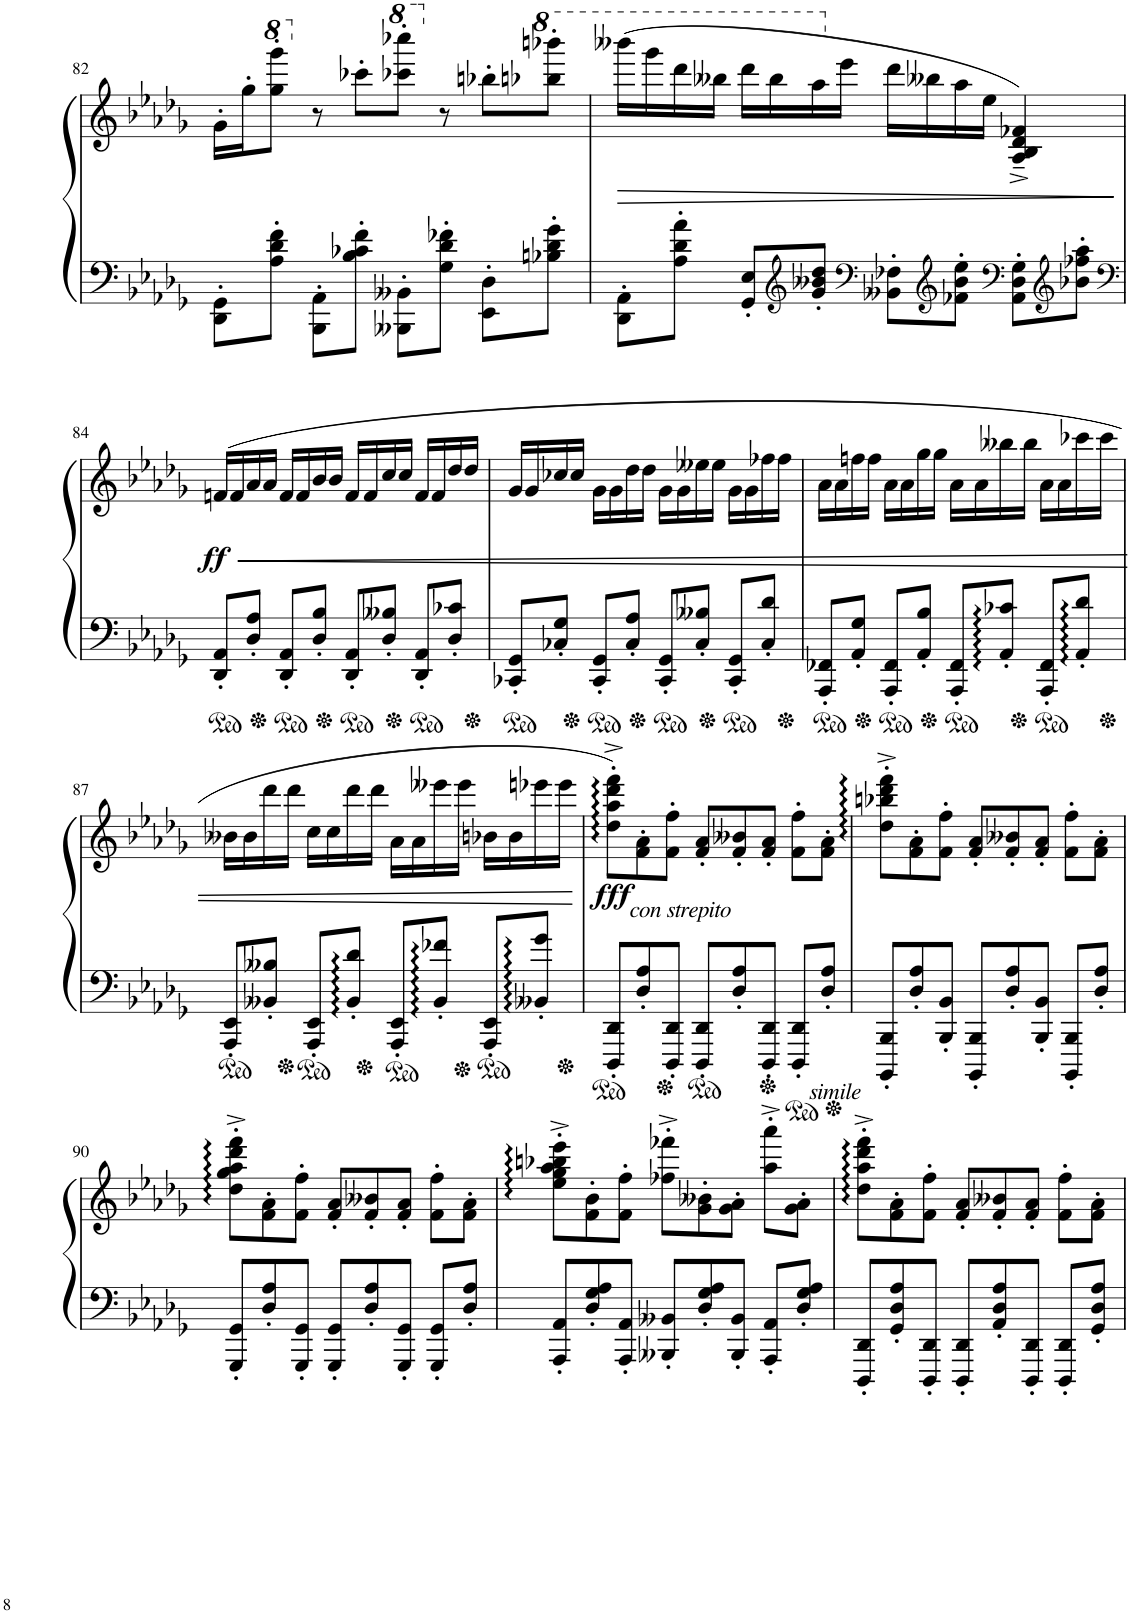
**kern	**kern	**dynam
*part1	*part1	*part1
*staff2	*staff1	*staff1/2
*I"Piano	*	*
*I'Pno	*	*
!!LO:PB:g=z
*clefF4	*clefG2	*
*k[b-e-a-d-g-]	*k[b-e-a-d-g-]	*
*M4/4	*M4/4	*
=82	=82	=82
8DD-\' 8GG-\'L	16g-'\LL	.
.	16gg-'\J	.
*	*8va	*
8A-\' 8d-\' 8f\'J	8ggg-\' 8gggg-\'J	.
*	*X8va	*
8BBB-\' 8AA-\'L	8r	.
8B-\' 8c-X\' 8f\'J	8ccc-X'\L	.
*	*8va	*
8BBB--X\' 8BB--X\'L	8cccc-X\' 8ccccc-X\'J	.
*	*X8va	*
8G-\' 8d-\' 8f-X\'J	8r	.
8EE-\' 8D-\'L	8bb-X'\L	.
*	*8va	*
8B-X\' 8d-\' 8g-\'J	8bbb-X\' 8bbbb-X\'J	.
=83	=83	=83
!	!	!LO:HP:b
8DD-\' 8AA-\'L	(16bbbb--X\LL	>
.	16gggg-\	.
8A-\' 8d-\' 8a-\'J	16dddd-\	.
.	16bbb--X\JJ	.
8GG-/' 8E-/'L	16dddd-\LL	.
.	16bbb--\	.
*clefG2	*	*
8g-/' 8b--X/' 8dd-/'J	16aaa-\	.
*	*X8va	*
.	16eee-\JJ	.
*clefF4	*	*
8BB--X\' 8F-X\'L	16ddd-\LL	.
.	16bb--X\	.
*clefG2	*	*
8f-X\' 8b--\' 8ee-\'J	16aa-\	.
.	16ee-\JJ	.
*clefF4	*	*
8AA-\' 8D-\' 8G-\'L	4A-/~^ 4B-/~^ 4d-/~^ 4f-X/~^)	.
*clefG2	*	*
8b-X\' 8ff-X\' 8aa-\'J	.	.
.	.	]
!!LO:LB:g=z
=84	=84	=84
*clefF4	*	*
!	!	!LO:HP:b
!	!	!LO:DY:n=1:b
8DD-/' 8AA-/'L	(16fn/LL	< ff
.	16f/	.
8D-/' 8A-/'J	16a-/	.
.	16a-/JJ	.
8DD-/' 8AA-/'L	16f/LL	.
.	16f/	.
8D-/' 8B-/'J	16b-/	.
.	16b-/JJ	.
8DD-/' 8AA-/'L	16f/LL	.
.	16f/	.
8D-/' 8B--X/'J	16cc/	.
.	16cc/JJ	.
8DD-/' 8AA-/'L	16f/LL	.
.	16f/	.
8D-/' 8c-X/'J	16dd-/	.
.	16dd-/JJ	.
=85	=85	=85
8CC-X/' 8GG-/'L	16g-/LL	.
.	16g-/	.
8C-X/' 8G-/'J	16cc-X/	.
.	16cc-/JJ	.
8CC-/' 8GG-/'L	16g-\LL	.
.	16g-\	.
8C-/' 8A-/'J	16dd-\	.
.	16dd-\JJ	.
8CC-/' 8GG-/'L	16g-\LL	.
.	16g-\	.
8C-/' 8B--X/'J	16ee--X\	.
.	16ee--\JJ	.
8CC-/' 8GG-/'L	16g-\LL	.
.	16g-\	.
8C-/' 8d-/'J	16ff-X\	.
.	16ff-\JJ	.
=86	=86	=86
8AAA-/' 8FF-X/'L	16a-\LL	.
.	16a-\	.
8AA-/' 8G-/'J	16ffn\	.
.	16ff\JJ	.
8AAA-/' 8FF-/'L	16a-\LL	.
.	16a-\	.
8AA-/' 8B-/'J	16gg-\	.
.	16gg-\JJ	.
8AAA-/' 8FF-/'L	16a-\LL	.
.	16a-\	.
8AA-/' 8c-X/'J	16bb--X\	.
.	16bb--\JJ	.
8AAA-/' 8FF-/'L	16a-\LL	.
.	16a-\	.
8AA-/' 8d-/'J	16ccc-X\	.
.	16ccc-\JJ	.
!!LO:LB:g=z
=87	=87	=87
8AAA-/' 8EE-/'L	16b--X\LL	.
.	16b--\	.
8BB--X/' 8B--X/'J	16ddd-\	.
.	16ddd-\JJ	.
8AAA-/' 8EE-/'L	16cc\LL	.
.	16cc\	.
8BB--/' 8d-/'J	16ddd-\	.
.	16ddd-\JJ	.
8AAA-/' 8EE-/'L	16a-\LL	.
.	16a-\	.
8BB--/' 8f-X/'J	16eee--X\	.
.	16eee--\JJ	.
8AAA-/' 8EE-/'L	16b-X\LL	.
.	16b-\	.
8BB--X/' 8g-/'J	16eee-X\	.
.	16eee-\JJ	.
.	.	[
=88	=88	=88
!	!LO:TX:b:i:t=con strepito	!
!	!	!LO:DY:b
8DDD-/' 8DD-/'L	8dd-\'^ 8aa-\'^ 8ddd-\'^ 8fff\'^L)	fff
8D-/' 8A-/'	8f\' 8a-\'	.
8DDD-/' 8DD-/'J	8f\' 8ff\'J	.
8DDD-/' 8DD-/'L	8f/' 8a-/'L	.
8D-/' 8A-/'	8f/' 8b--X/'	.
8DDD-/' 8DD-/'J	8f/' 8a-/'J	.
8DDD-/' 8DD-/'L	8f\' 8ff\'L	.
8D-/' 8A-/'J	8f\' 8a-\'J	.
=89	=89	=89
!LO:TX:b:i:t=simile	!	!
8BBBB-/' 8BBB-/'L	8dd-\'^ 8bb-X\'^ 8ddd-\'^ 8fff\'^L	.
8D-/' 8A-/'	8f\' 8a-\'	.
8BBB-/' 8BB-/'J	8f\' 8ff\'J	.
8BBBB-/' 8BBB-/'L	8f/' 8a-/'L	.
8D-/' 8A-/'	8f/' 8b--X/'	.
8BBB-/' 8BB-/'J	8f/' 8a-/'J	.
8BBBB-/' 8BBB-/'L	8f\' 8ff\'L	.
8D-/' 8A-/'J	8f\' 8a-\'J	.
!!LO:LB:g=z
=90	=90	=90
8GGG-/' 8GG-/'L	8dd-\'^ 8gg-\'^ 8aa-\'^ 8ddd-\'^ 8fff\'^L	.
8D-/' 8A-/'	8f\' 8a-\'	.
8GGG-/' 8GG-/'J	8f\' 8ff\'J	.
8GGG-/' 8GG-/'L	8f/' 8a-/'L	.
8D-/' 8A-/'	8f/' 8b--X/'	.
8GGG-/' 8GG-/'J	8f/' 8a-/'J	.
8GGG-/' 8GG-/'L	8f\' 8ff\'L	.
8D-/' 8A-/'J	8f\' 8a-\'J	.
=91	=91	=91
8AAA-/' 8AA-/'L	8ee-\'^ 8gg-\'^ 8aa-\'^ 8bb-X\'^ 8eee-\'^L	.
8D-/' 8G-/' 8A-/'	8f\' 8b-\'	.
8AAA-/' 8AA-/'J	8f\' 8ff\'J	.
8BBB--X/' 8BB--X/'L	8ff-X\'^ 8fff-X\'^L	.
8D-/' 8G-/' 8A-/'	8g-\' 8b--X\'	.
8BBB--/' 8BB--/'J	8g-\' 8a-\'J	.
8AAA-/' 8AA-/'L	8aa-\'^ 8aaa-\'^L	.
8D-/' 8G-/' 8A-/'J	8g-\' 8a-\'J	.
=92	=92	=92
8DDD-/' 8DD-/'L	8dd-\'^ 8aa-\'^ 8ddd-\'^ 8fff\'^L	.
8GG-/' 8D-/' 8A-/'	8f\' 8a-\'	.
8DDD-/' 8DD-/'J	8f\' 8ff\'J	.
8DDD-/' 8DD-/'L	8f/' 8a-/'L	.
8AA-/' 8D-/' 8A-/'	8f/' 8b--X/'	.
8DDD-/' 8DD-/'J	8f/' 8a-/'J	.
8DDD-/' 8DD-/'L	8f\' 8ff\'L	.
8GG-/' 8D-/' 8A-/'J	8f\' 8a-\'J	.
=	=	=
*-	*-	*-
